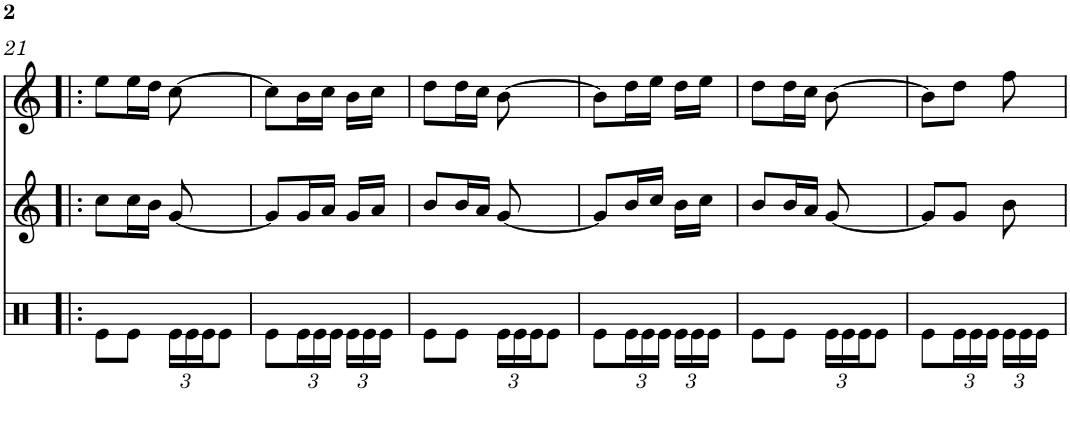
**kern	**kern	**kern
*part3	*part2	*part1
*staff3	*staff2	*staff1
*I"Timbal	*I"Gralla 2	*I"Gralla 1
!!LO:PB:g=z
*clefX	*clefG2	*clefG2
*k[]	*k[]	*k[]
*M3/4	*M3/4	*M3/4
=21!|:	=21!|:	=21!|:
*^	*	*
2.ryy	8e\L	8cc\L	8ee\L
.	8e\J	16cc\L	16ee\L
.	.	16b\JJ	16dd\JJ
*	*Xbrackettup	*	*
.	24e\LL	[8g/	[8cc\
.	24e\	.	.
.	24e\J	.	.
.	8e\J	8ryy	8ryy
.	4ryy	4ryy	4ryy
=22	=22	=22	=22
2.ryy	8e\L	8g/L]	8cc\L]
.	24e\L	16g/L	16b\L
.	24e\	.	.
.	.	16a/JJ	16cc\JJ
.	24e\JJ	.	.
.	24e\LL	16g/LL	16b\LL
.	24e\	.	.
.	.	16a/JJ	16cc\JJ
.	24e\JJ	.	.
.	4.ryy	4.ryy	4.ryy
=23	=23	=23	=23
2.ryy	8e\L	8b/L	8dd\L
.	8e\J	16b/L	16dd\L
.	.	16a/JJ	16cc\JJ
.	24e\LL	[8g/	[8b\
.	24e\	.	.
.	24e\J	.	.
.	8e\J	8ryy	8ryy
.	4ryy	4ryy	4ryy
=24	=24	=24	=24
2.ryy	8e\L	8g/L]	8b\L]
.	24e\L	16b/L	16dd\L
.	24e\	.	.
.	.	16cc/JJ	16ee\JJ
.	24e\JJ	.	.
.	24e\LL	16b\LL	16dd\LL
.	24e\	.	.
.	.	16cc\JJ	16ee\JJ
.	24e\JJ	.	.
.	4.ryy	4.ryy	4.ryy
=25	=25	=25	=25
2.ryy	8e\L	8b/L	8dd\L
.	8e\J	16b/L	16dd\L
.	.	16a/JJ	16cc\JJ
.	24e\LL	[8g/	[8b\
.	24e\	.	.
.	24e\J	.	.
.	8e\J	8ryy	8ryy
.	4ryy	4ryy	4ryy
=26	=26	=26	=26
2.ryy	8e\L	8g/L]	8b\L]
.	24e\L	8g/J	8dd\J
.	24e\	.	.
.	24e\JJ	.	.
.	24e\LL	8b\	8ff\
.	24e\	.	.
.	24e\JJ	.	.
.	4.ryy	4.ryy	4.ryy
*v	*v	*	*
=	=	=
*-	*-	*-
